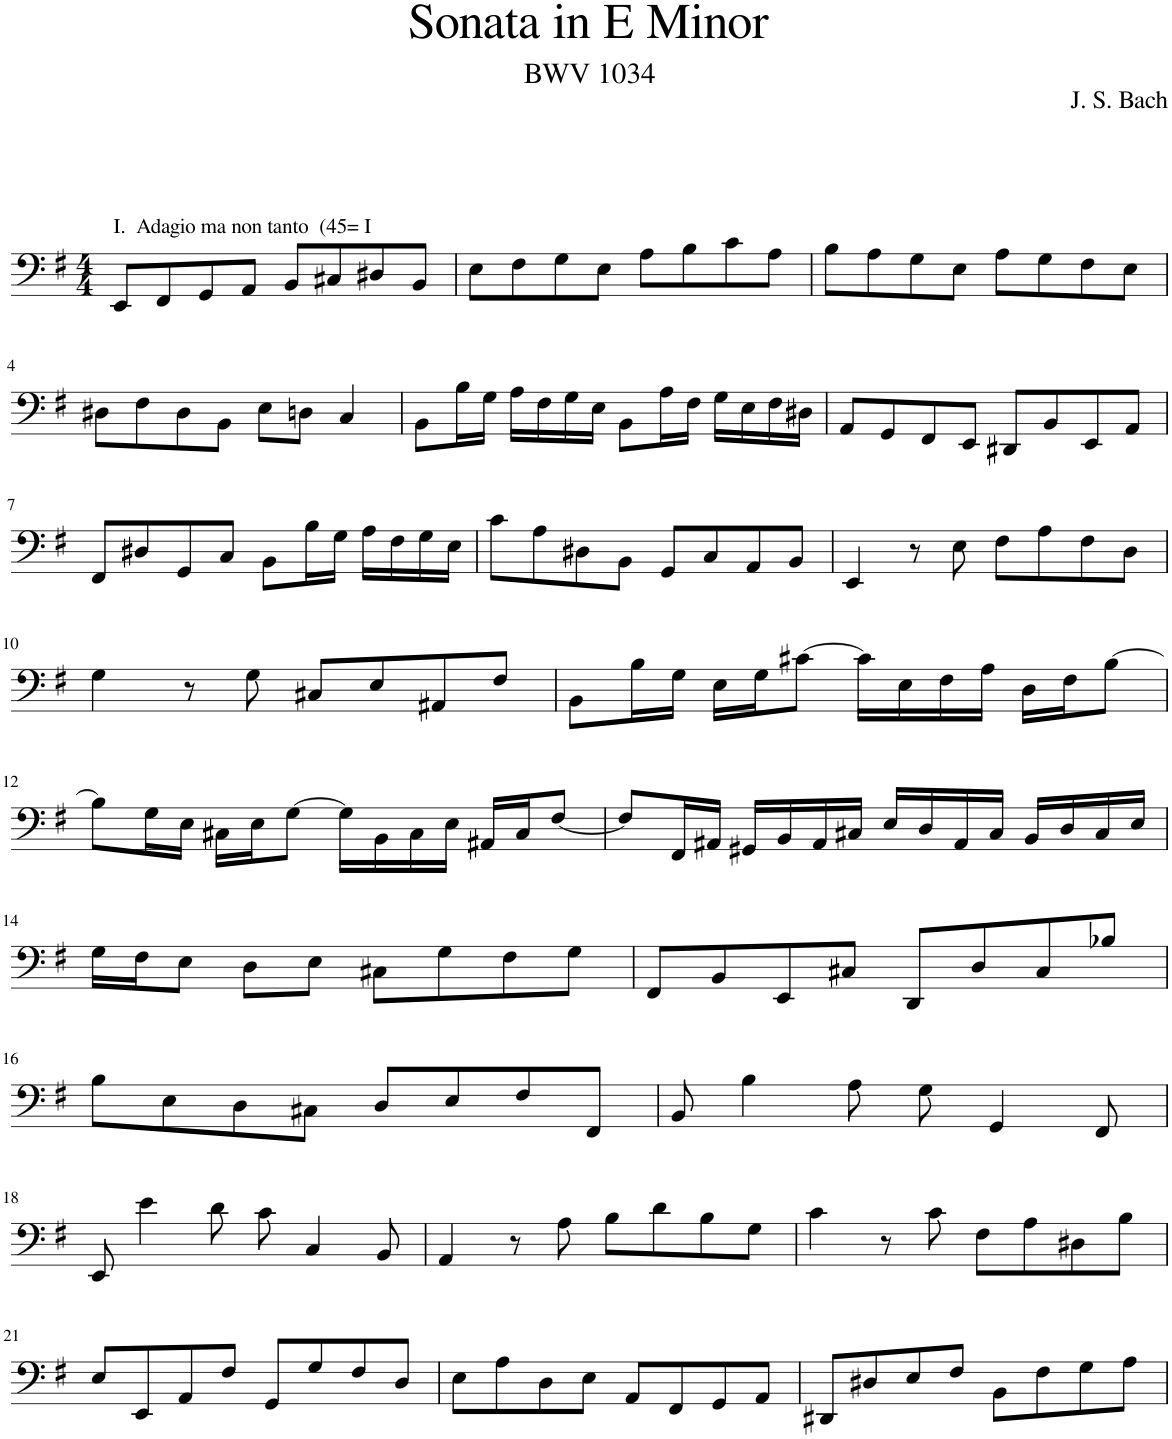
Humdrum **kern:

**kern
*part1
*staff1
*I"צ'לו
*clefF4
*k[f#]
*M4/4
=1
!LO:TX:a:t=I.  Adagio ma non tanto  (45= I
8EE/L
8FF#/
8GG/
8AA/J
8BB/L
8C#X/
8D#X/
8BB/J
=2
8E\L
8F#\
8G\
8E\J
8A\L
8B\
8c\
8A\J
=3
8B\L
8A\
8G\
8E\J
8A\L
8G\
8F#\
8E\J
!!LO:LB:g=z
=4
8D#X\L
8F#\
8D#\
8BB\J
8E\L
8Dn\J
4C/
=5
8BB\L
16B\L
16G\JJ
16A\LL
16F#\
16G\
16E\JJ
8BB\L
16A\L
16F#\JJ
16G\LL
16E\
16F#\
16D#X\JJ
=6
8AA/L
8GG/
8FF#/
8EE/J
8DD#X/L
8BB/
8EE/
8AA/J
!!LO:LB:g=z
=7
8FF#/L
8D#X/
8GG/
8C/J
8BB\L
16B\L
16G\JJ
16A\LL
16F#\
16G\
16E\JJ
=8
8c\L
8A\
8D#X\
8BB\J
8GG/L
8C/
8AA/
8BB/J
=9
4EE/
8r
8E\
8F#\L
8A\
8F#\
8D\J
!!LO:LB:g=z
=10
4G\
8r
8G\
8C#X/L
8E/
8AA#X/
8F#/J
=11
8BB\L
16B\L
16G\JJ
16E\LL
16G\J
[8c#X\J
16c#\LL]
16E\
16F#\
16A\JJ
16D\LL
16F#\J
[8B\J
!!LO:LB:g=z
=12
8B\L]
16G\L
16E\JJ
16C#X\LL
16E\J
[8G\J
16G\LL]
16BB\
16C#\
16E\JJ
16AA#X/LL
16C#/J
[8F#/J
=13
8F#/L]
16FF#/L
16AA#X/JJ
16GG#X/LL
16BB/
16AA#/
16C#X/JJ
16E/LL
16D/
16AA#/
16C#/JJ
16BB/LL
16D/
16C#/
16E/JJ
!!LO:LB:g=z
=14
16G\LL
16F#\J
8E\J
8D\L
8E\J
8C#X\L
8G\
8F#\
8G\J
=15
8FF#/L
8BB/
8EE/
8C#X/J
8DD/L
8D/
8C#/
8B-X/J
!!LO:LB:g=z
=16
8B\L
8E\
8D\
8C#X\J
8D/L
8E/
8F#/
8FF#/J
=17
8BB/
4B\
8A\
8G\
4GG/
8FF#/
!!LO:LB:g=z
=18
8EE/
4e\
8d\
8c\
4C/
8BB/
=19
4AA/
8r
8A\
8B\L
8d\
8B\
8G\J
=20
4c\
8r
8c\
8F#\L
8A\
8D#X\
8B\J
!!LO:LB:g=z
=21
8E/L
8EE/
8AA/
8F#/J
8GG/L
8G/
8F#/
8D/J
=22
8E\L
8A\
8D\
8E\J
8AA/L
8FF#/
8GG/
8AA/J
=23
8DD#X/L
8D#X/
8E/
8F#/J
8BB\L
8F#\
8G\
8A\J
=
*-
